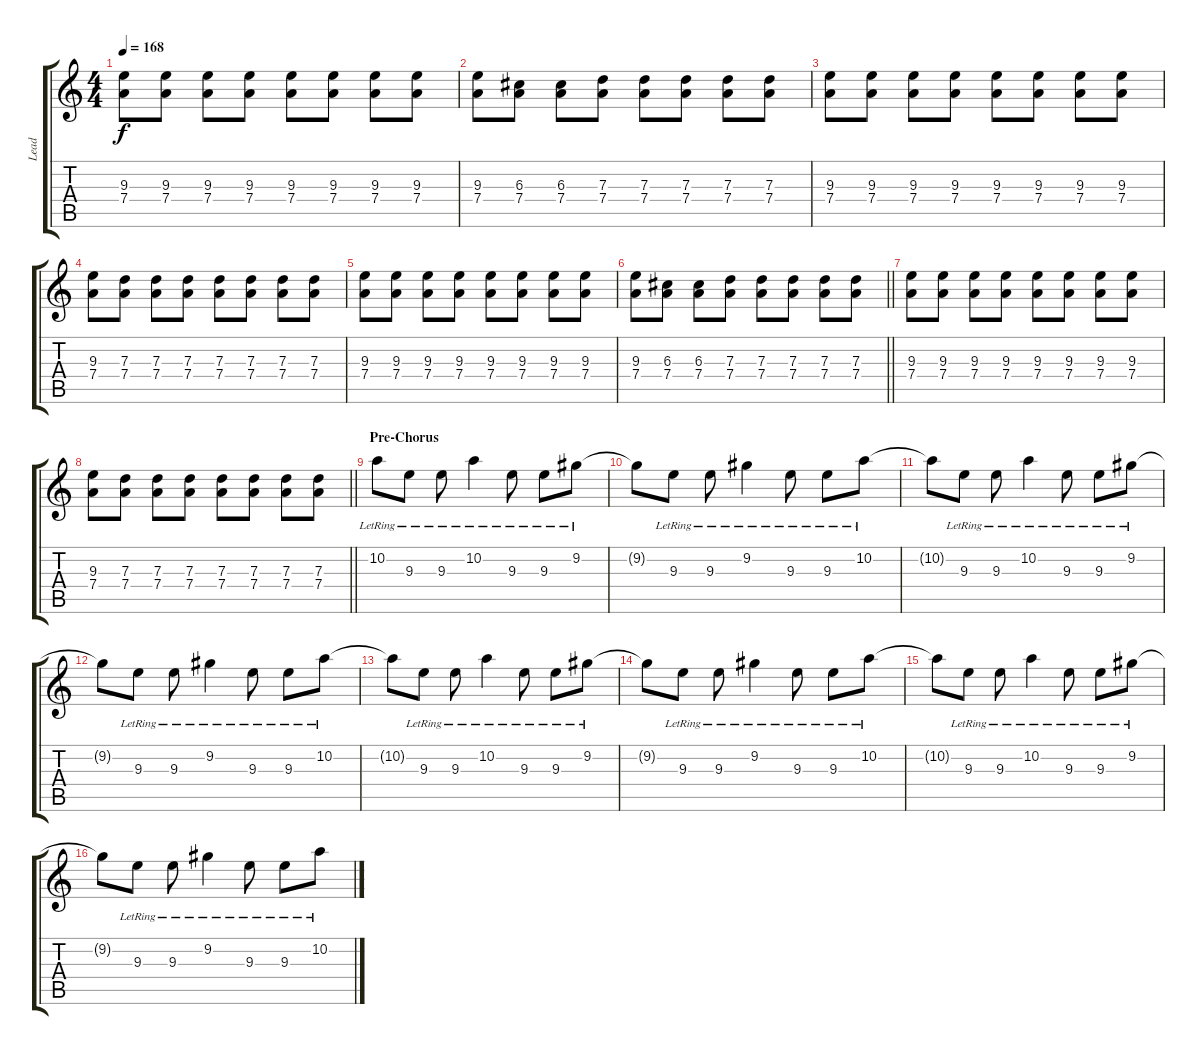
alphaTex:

\track ("Lead" "Lead") {instrument electricguitarclean}
\staff {score tabs}
\tuning (E4 B3 G3 D3 A2 D2) {hide}
\ts (4 4)
\tempo 168
\clef g2
\ks c
(9.3 7.4).8{dy f} (9.3 7.4).8 (9.3 7.4).8 (9.3 7.4).8 (9.3 7.4).8 (9.3 7.4).8 (9.3 7.4).8 (9.3 7.4).8 |
(9.3 7.4).8 (6.3 7.4).8 (6.3 7.4).8 (7.3 7.4).8 (7.3 7.4).8 (7.3 7.4).8 (7.3 7.4).8 (7.3 7.4).8 |
(9.3 7.4).8 (9.3 7.4).8 (9.3 7.4).8 (9.3 7.4).8 (9.3 7.4).8 (9.3 7.4).8 (9.3 7.4).8 (9.3 7.4).8 |
(9.3 7.4).8 (7.3 7.4).8 (7.3 7.4).8 (7.3 7.4).8 (7.3 7.4).8 (7.3 7.4).8 (7.3 7.4).8 (7.3 7.4).8 |
(9.3 7.4).8 (9.3 7.4).8 (9.3 7.4).8 (9.3 7.4).8 (9.3 7.4).8 (9.3 7.4).8 (9.3 7.4).8 (9.3 7.4).8 |
\barLineRight lightlight
(9.3 7.4).8 (6.3 7.4).8 (6.3 7.4).8 (7.3 7.4).8 (7.3 7.4).8 (7.3 7.4).8 (7.3 7.4).8 (7.3 7.4).8 |
(9.3 7.4).8 (9.3 7.4).8 (9.3 7.4).8 (9.3 7.4).8 (9.3 7.4).8 (9.3 7.4).8 (9.3 7.4).8 (9.3 7.4).8 |
\barLineRight lightlight
(9.3 7.4).8 (7.3 7.4).8 (7.3 7.4).8 (7.3 7.4).8 (7.3 7.4).8 (7.3 7.4).8 (7.3 7.4).8 (7.3 7.4).8 |
\section ("" "Pre-Chorus")
10.2{lr}.8{volume 9} 9.3{lr}.8 9.3{lr}.8 10.2{lr}.4 9.3{lr}.8 9.3{lr}.8 9.2{lr}.8 |
9.2{t}.8 9.3{lr}.8 9.3{lr}.8 9.2{lr}.4 9.3{lr}.8 9.3{lr}.8 10.2{lr}.8 |
10.2{t}.8 9.3{lr}.8 9.3{lr}.8 10.2{lr}.4 9.3{lr}.8 9.3{lr}.8 9.2{lr}.8 |
9.2{t}.8 9.3{lr}.8 9.3{lr}.8 9.2{lr}.4 9.3{lr}.8 9.3{lr}.8 10.2{lr}.8 |
10.2{t}.8 9.3{lr}.8 9.3{lr}.8 10.2{lr}.4 9.3{lr}.8 9.3{lr}.8 9.2{lr}.8 |
9.2{t}.8 9.3{lr}.8 9.3{lr}.8 9.2{lr}.4 9.3{lr}.8 9.3{lr}.8 10.2{lr}.8 |
10.2{t}.8 9.3{lr}.8 9.3{lr}.8 10.2{lr}.4 9.3{lr}.8 9.3{lr}.8 9.2{lr}.8 |
9.2{t}.8 9.3{lr}.8 9.3{lr}.8 9.2{lr}.4 9.3{lr}.8 9.3{lr}.8 10.2{lr}.8
